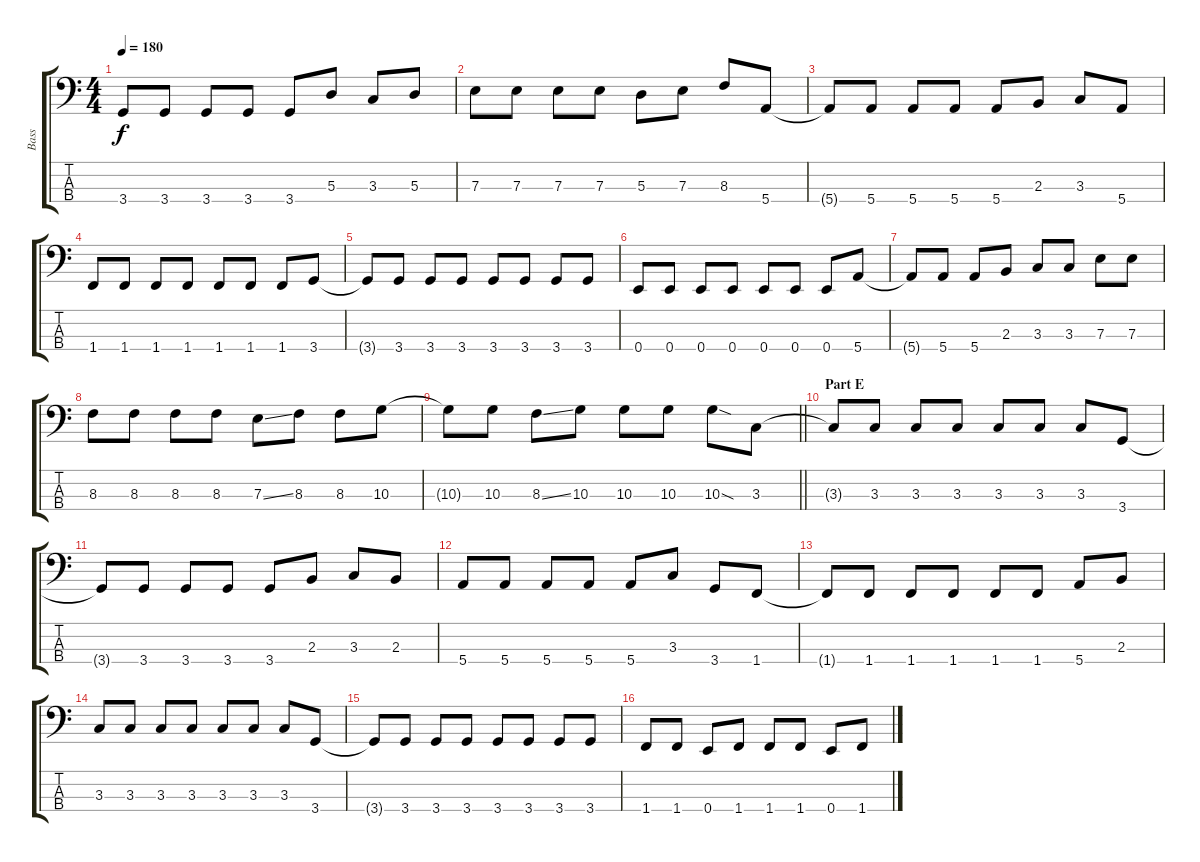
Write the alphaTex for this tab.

\track ("Bass" "Bass") {instrument electricbasspick}
\staff {score tabs}
\tuning (G2 D2 A1 E1) {hide}
\ts (4 4)
\tempo 180
\clef f4
\ks c
3.4{t}.8{dy f} 3.4.8 3.4.8 3.4.8 3.4.8 5.3.8 3.3.8 5.3.8 |
7.3.8 7.3.8 7.3.8 7.3.8 5.3.8 7.3.8 8.3.8 5.4.8 |
5.4{t}.8 5.4.8 5.4.8 5.4.8 5.4.8 2.3.8 3.3.8 5.4.8 |
1.4.8 1.4.8 1.4.8 1.4.8 1.4.8 1.4.8 1.4.8 3.4.8 |
3.4{t}.8 3.4.8 3.4.8 3.4.8 3.4.8 3.4.8 3.4.8 3.4.8 |
0.4.8 0.4.8 0.4.8 0.4.8 0.4.8 0.4.8 0.4.8 5.4.8 |
5.4{t}.8 5.4.8 5.4.8 2.3.8 3.3.8 3.3.8 7.3.8 7.3.8 |
8.3.8 8.3.8 8.3.8 8.3.8 7.3{ss}.8 8.3.8 8.3.8 10.3.8 |
\barLineRight lightlight
10.3{t}.8 10.3.8 8.3{ss}.8 10.3.8 10.3.8 10.3.8 10.3{sod}.8 3.3.8 |
\section ("" "Part E")
3.3{t}.8 3.3.8 3.3.8 3.3.8 3.3.8 3.3.8 3.3.8 3.4.8 |
3.4{t}.8 3.4.8 3.4.8 3.4.8 3.4.8 2.3.8 3.3.8 2.3.8 |
5.4.8 5.4.8 5.4.8 5.4.8 5.4.8 3.3.8 3.4.8 1.4.8 |
1.4{t}.8 1.4.8 1.4.8 1.4.8 1.4.8 1.4.8 5.4.8 2.3.8 |
3.3.8 3.3.8 3.3.8 3.3.8 3.3.8 3.3.8 3.3.8 3.4.8 |
3.4{t}.8 3.4.8 3.4.8 3.4.8 3.4.8 3.4.8 3.4.8 3.4.8 |
1.4.8 1.4.8 0.4.8 1.4.8 1.4.8 1.4.8 0.4.8 1.4.8
